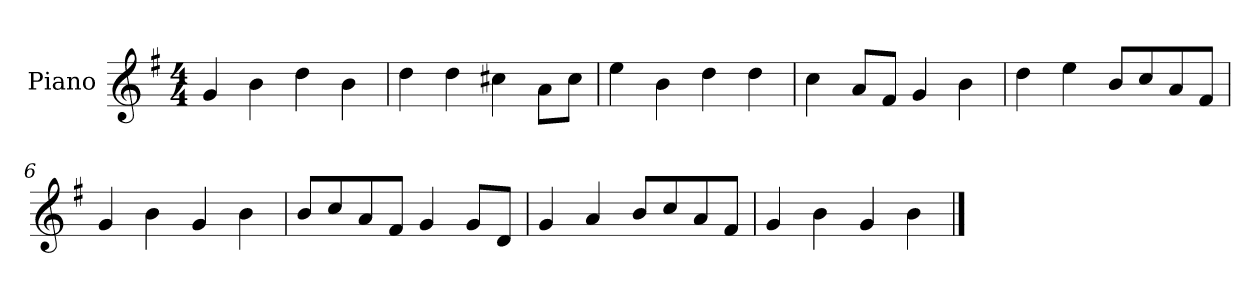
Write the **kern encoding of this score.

**kern
*part1
*staff1
*I"Piano
*I'P-no
*clefG2
*k[f#]
*M4/4
*MM90
=1
4g/
4b\
4dd\
4b\
=2
4dd\
4dd\
4cc#X\
8a\L
8cc#\J
=3
4ee\
4b\
4dd\
4dd\
=4
4cc\
8a/L
8f#/J
4g/
4b\
=5
4dd\
4ee\
8b/L
8cc/
8a/
8f#/J
=6
4g/
4b\
4g/
4b\
=7
8b/L
8cc/
8a/
8f#/J
4g/
8g/L
8d/J
!!LO:LB:g=z
=8
4g/
4a/
8b/L
8cc/
8a/
8f#/J
=9
4g/
4b\
4g/
4b\
==
*-
